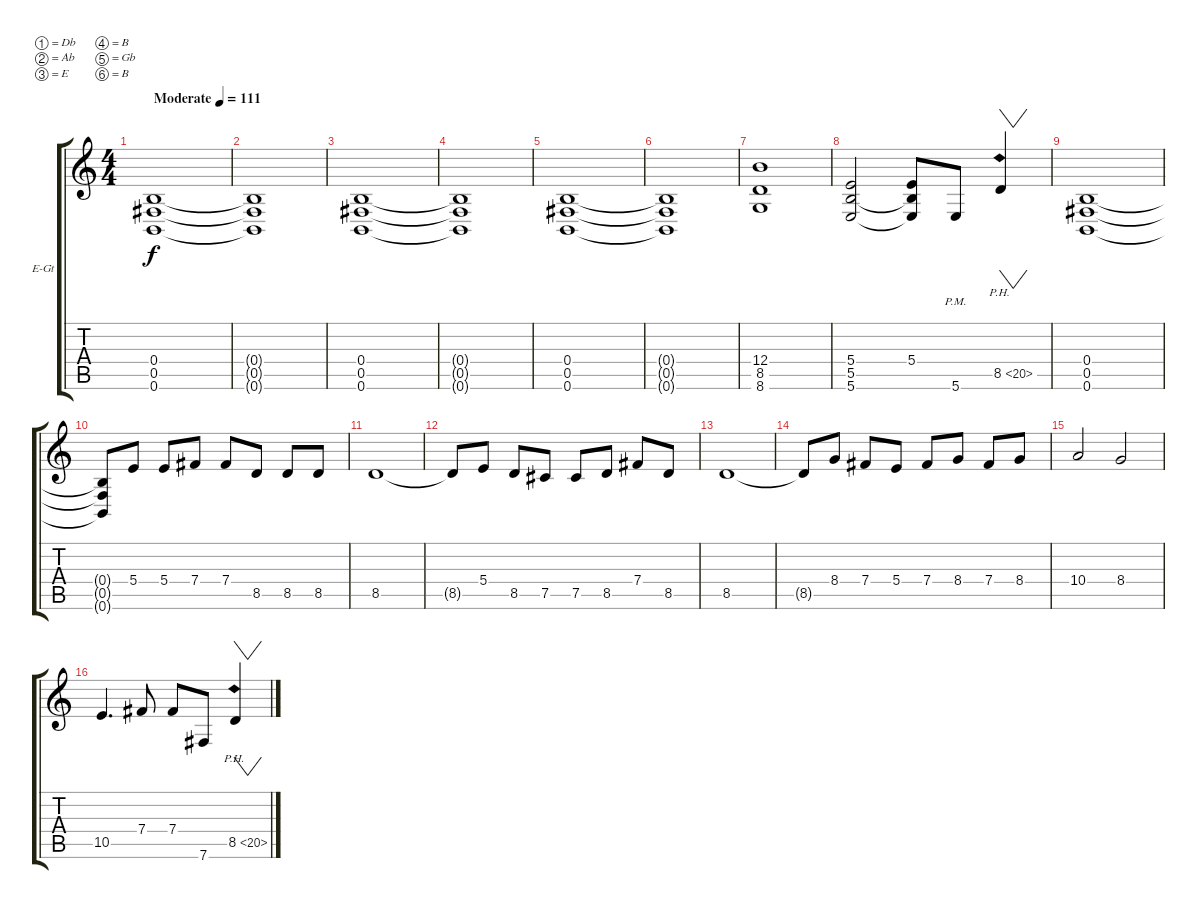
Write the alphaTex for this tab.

\bracketExtendMode groupsimilarinstruments
\firstSystemTrackNameOrientation horizontal
\otherSystemsTrackNameOrientation horizontal
\track ("Chris Storey (Guitar)" "E-Gt") {instrument distortionguitar}
\staff {score tabs}
\tuning (Db4 Ab3 E3 B2 Gb2 B1)
\ts (4 4)
\beaming (8 2 2 2 2)
\tempo (111 "Moderate")
\clef g2
\ks c
(0.4 0.5 0.6).1{dy f instrument distortionguitar} |
(0.4{t} 0.5{t} 0.6{t}).1 |
(0.4 0.5 0.6).1 |
(0.4{t} 0.5{t} 0.6{t}).1 |
(0.4 0.5 0.6).1 |
(0.4{t} 0.5{t} 0.6{t}).1 |
(12.4 8.5 8.6).1 |
(5.4 5.5 5.6).2 (5.4 5.5{t} 5.6{t}).8 5.6{pm}.8 8.5{ph 12}.4{vw} |
(0.4 0.5 0.6).1 |
(0.4{t} 0.5{t} 0.6{t}).8 5.4.8 5.4.8 7.4.8 7.4.8 8.5.8 8.5.8 8.5.8 |
8.5.1 |
8.5{t}.8 5.4.8 8.5.8 7.5.8 7.5.8 8.5.8 7.4.8 8.5.8 |
8.5.1 |
8.5{t}.8 8.4.8 7.4.8 5.4.8 7.4.8 8.4.8 7.4.8 8.4.8 |
10.4.2 8.4.2 |
10.5.4{d} 7.4.8 7.4.8 7.6.8 8.5{ph 12}.4{vw}
